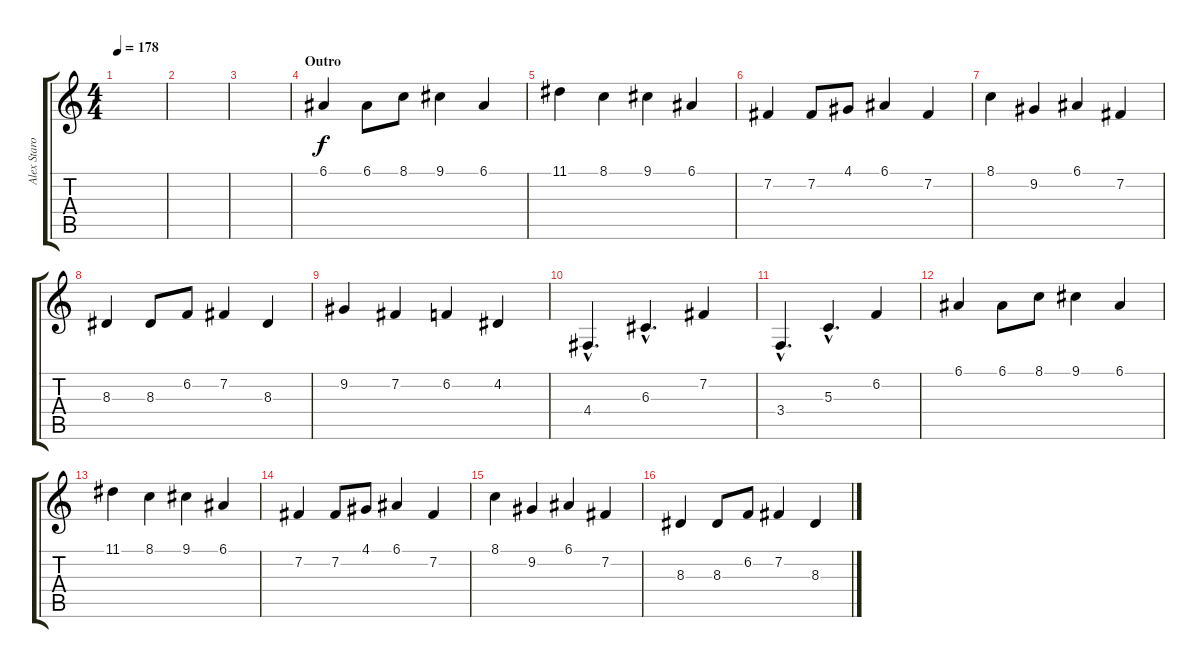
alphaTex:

\track ("Alex Staropoli" "Alex Staro") {instrument stringensemble1}
\staff {score tabs}
\tuning (E4 B3 G3 D3 A2 E2) {hide}
\ts (4 4)
\tempo 178
\clef g2
\ks c
|
|
|
\section ("" "Outro")
6.1.4 6.1.8 8.1.8 9.1.4 6.1.4 |
11.1.4 8.1.4 9.1.4 6.1.4 |
7.2.4 7.2.8 4.1.8 6.1.4 7.2.4 |
8.1.4 9.2.4 6.1.4 7.2.4 |
8.3.4 8.3.8 6.2.8 7.2.4 8.3.4 |
9.2.4 7.2.4 6.2.4 4.2.4 |
4.4{hac}.4{d} 6.3{hac}.4{d} 7.2.4 |
3.4{hac}.4{d} 5.3{hac}.4{d} 6.2.4 |
6.1.4 6.1.8 8.1.8 9.1.4 6.1.4 |
11.1.4 8.1.4 9.1.4 6.1.4 |
7.2.4 7.2.8 4.1.8 6.1.4 7.2.4 |
8.1.4 9.2.4 6.1.4 7.2.4 |
8.3.4 8.3.8 6.2.8 7.2.4 8.3.4
